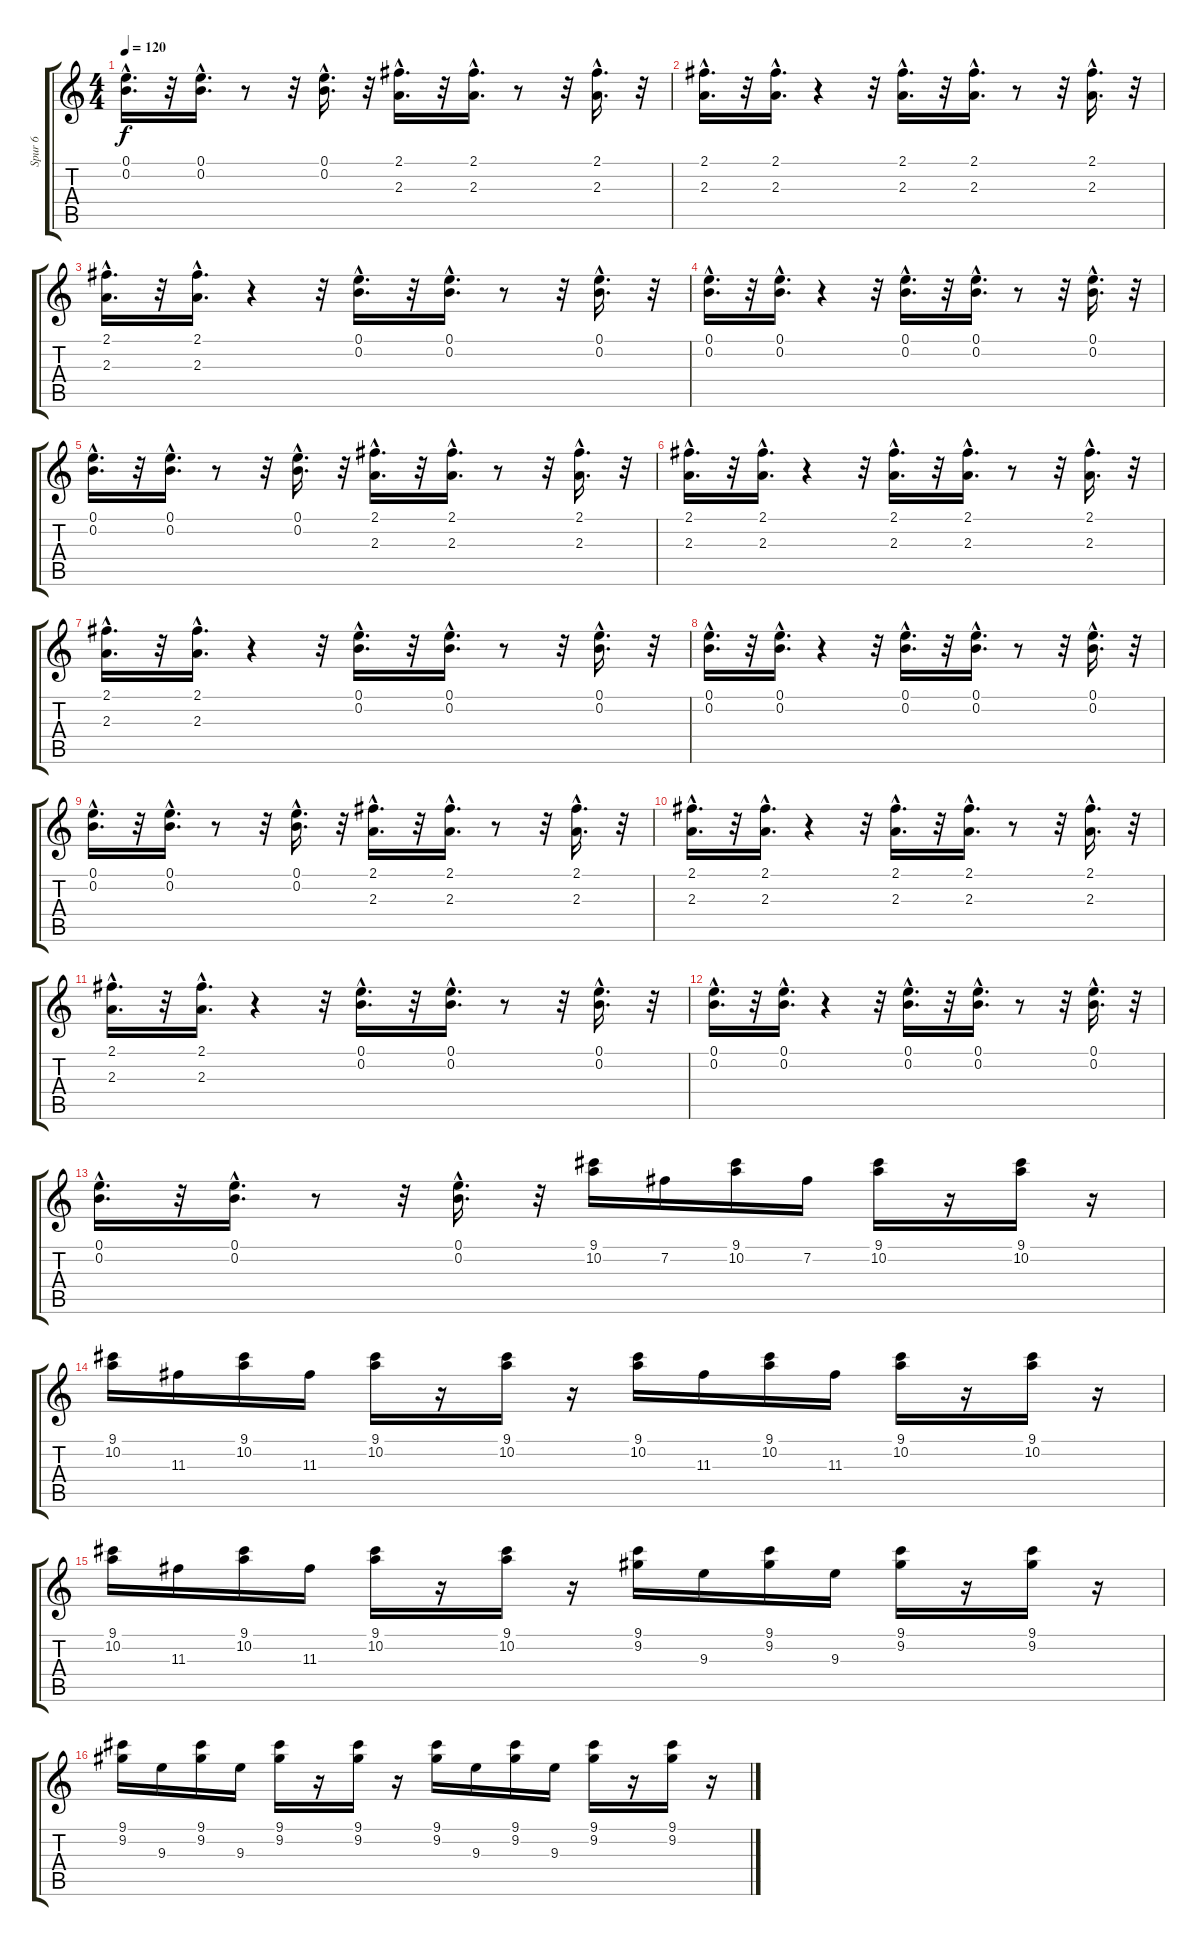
\track ("Spur 6" "Spur 6") {instrument acousticguitarsteel}
\staff {score tabs}
\tuning (E4 B3 G3 D3 A2 E2) {hide}
\ts (4 4)
\tempo 120
\clef g2
\ks c
(0.1{hac} 0.2{hac}).16{d dy f} r.32 (0.1{hac} 0.2{hac}).16{d} r.8 r.32 (0.1{hac} 0.2{hac}).16{d} r.32 (2.1{hac} 2.3{hac}).16{d} r.32 (2.1{hac} 2.3{hac}).16{d} r.8 r.32 (2.1{hac} 2.3{hac}).16{d} r.32 |
(2.1{hac} 2.3{hac}).16{d} r.32 (2.1{hac} 2.3{hac}).16{d} r.4 r.32 (2.1{hac} 2.3{hac}).16{d} r.32 (2.1{hac} 2.3{hac}).16{d} r.8 r.32 (2.1{hac} 2.3{hac}).16{d} r.32 |
(2.1{hac} 2.3{hac}).16{d} r.32 (2.1{hac} 2.3{hac}).16{d} r.4 r.32 (0.1{hac} 0.2{hac}).16{d} r.32 (0.1{hac} 0.2{hac}).16{d} r.8 r.32 (0.1{hac} 0.2{hac}).16{d} r.32 |
(0.1{hac} 0.2{hac}).16{d} r.32 (0.1{hac} 0.2{hac}).16{d} r.4 r.32 (0.1{hac} 0.2{hac}).16{d} r.32 (0.1{hac} 0.2{hac}).16{d} r.8 r.32 (0.1{hac} 0.2{hac}).16{d} r.32 |
(0.1{hac} 0.2{hac}).16{d} r.32 (0.1{hac} 0.2{hac}).16{d} r.8 r.32 (0.1{hac} 0.2{hac}).16{d} r.32 (2.1{hac} 2.3{hac}).16{d} r.32 (2.1{hac} 2.3{hac}).16{d} r.8 r.32 (2.1{hac} 2.3{hac}).16{d} r.32 |
(2.1{hac} 2.3{hac}).16{d} r.32 (2.1{hac} 2.3{hac}).16{d} r.4 r.32 (2.1{hac} 2.3{hac}).16{d} r.32 (2.1{hac} 2.3{hac}).16{d} r.8 r.32 (2.1{hac} 2.3{hac}).16{d} r.32 |
(2.1{hac} 2.3{hac}).16{d} r.32 (2.1{hac} 2.3{hac}).16{d} r.4 r.32 (0.1{hac} 0.2{hac}).16{d} r.32 (0.1{hac} 0.2{hac}).16{d} r.8 r.32 (0.1{hac} 0.2{hac}).16{d} r.32 |
(0.1{hac} 0.2{hac}).16{d} r.32 (0.1{hac} 0.2{hac}).16{d} r.4 r.32 (0.1{hac} 0.2{hac}).16{d} r.32 (0.1{hac} 0.2{hac}).16{d} r.8 r.32 (0.1{hac} 0.2{hac}).16{d} r.32 |
(0.1{hac} 0.2{hac}).16{d} r.32 (0.1{hac} 0.2{hac}).16{d} r.8 r.32 (0.1{hac} 0.2{hac}).16{d} r.32 (2.1{hac} 2.3{hac}).16{d} r.32 (2.1{hac} 2.3{hac}).16{d} r.8 r.32 (2.1{hac} 2.3{hac}).16{d} r.32 |
(2.1{hac} 2.3{hac}).16{d} r.32 (2.1{hac} 2.3{hac}).16{d} r.4 r.32 (2.1{hac} 2.3{hac}).16{d} r.32 (2.1{hac} 2.3{hac}).16{d} r.8 r.32 (2.1{hac} 2.3{hac}).16{d} r.32 |
(2.1{hac} 2.3{hac}).16{d} r.32 (2.1{hac} 2.3{hac}).16{d} r.4 r.32 (0.1{hac} 0.2{hac}).16{d} r.32 (0.1{hac} 0.2{hac}).16{d} r.8 r.32 (0.1{hac} 0.2{hac}).16{d} r.32 |
(0.1{hac} 0.2{hac}).16{d} r.32 (0.1{hac} 0.2{hac}).16{d} r.4 r.32 (0.1{hac} 0.2{hac}).16{d} r.32 (0.1{hac} 0.2{hac}).16{d} r.8 r.32 (0.1{hac} 0.2{hac}).16{d} r.32 |
(0.1{hac} 0.2{hac}).16{d} r.32 (0.1{hac} 0.2{hac}).16{d} r.8 r.32 (0.1{hac} 0.2{hac}).16{d} r.32 (9.1 10.2).16 7.2.16 (9.1 10.2).16 7.2.16 (9.1 10.2).16 r.16 (9.1 10.2).16 r.16 |
(9.1 10.2).16 11.3.16 (9.1 10.2).16 11.3.16 (9.1 10.2).16 r.16 (9.1 10.2).16 r.16 (9.1 10.2).16 11.3.16 (9.1 10.2).16 11.3.16 (9.1 10.2).16 r.16 (9.1 10.2).16 r.16 |
(9.1 10.2).16 11.3.16 (9.1 10.2).16 11.3.16 (9.1 10.2).16 r.16 (9.1 10.2).16 r.16 (9.1 9.2).16 9.3.16 (9.1 9.2).16 9.3.16 (9.1 9.2).16 r.16 (9.1 9.2).16 r.16 |
(9.1 9.2).16 9.3.16 (9.1 9.2).16 9.3.16 (9.1 9.2).16 r.16 (9.1 9.2).16 r.16 (9.1 9.2).16 9.3.16 (9.1 9.2).16 9.3.16 (9.1 9.2).16 r.16 (9.1 9.2).16 r.16
